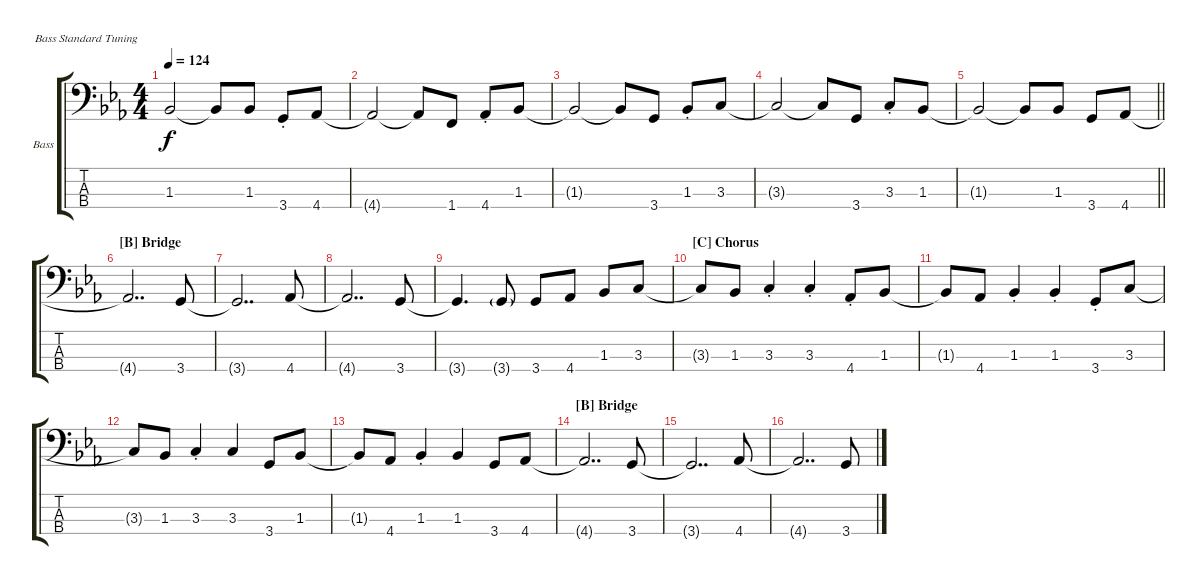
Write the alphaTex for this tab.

\bracketExtendMode groupsimilarinstruments
\firstSystemTrackNameOrientation horizontal
\otherSystemsTrackNameOrientation horizontal
\track ("E-Bass" "Bass") {instrument fretlessbass}
\staff {score tabs}
\tuning (G2 D2 A1 E1)
\ts (4 4)
\tempo 124
\clef f4
\ks cminor
1.3{t}.2{dy f} 1.3{t}.8 1.3.8 3.4{st}.8 4.4.8 |
4.4{t}.2 4.4{t}.8 1.4.8 4.4{st}.8 1.3.8 |
1.3{t}.2 1.3{t}.8 3.4.8 1.3{st}.8 3.3.8 |
3.3{t}.2 3.3{t}.8 3.4.8 3.3{st}.8 1.3.8 |
\barLineRight lightlight
1.3{t}.2 1.3{t}.8 1.3.8 3.4.8 4.4.8 |
\section ("B" "Bridge")
4.4{t}.2{dd} 3.4.8 |
3.4{t}.2{dd} 4.4.8 |
4.4{t}.2{dd} 3.4.8 |
3.4{t}.4{d} 3.4{g}.8 3.4.8 4.4.8 1.3.8 3.3.8 |
\section ("C" "Chorus")
3.3{t}.8 1.3.8 3.3{st}.4 3.3{st}.4 4.4{st}.8 1.3.8 |
1.3{t}.8 4.4.8 1.3{st}.4 1.3{st}.4 3.4{st}.8 3.3.8 |
3.3{t}.8 1.3.8 3.3{st}.4 3.3.4 3.4.8 1.3.8 |
1.3{t}.8 4.4.8 1.3{st}.4 1.3.4 3.4.8 4.4.8 |
\section ("B" "Bridge")
4.4{t}.2{dd} 3.4.8 |
3.4{t}.2{dd} 4.4.8 |
4.4{t}.2{dd} 3.4.8
